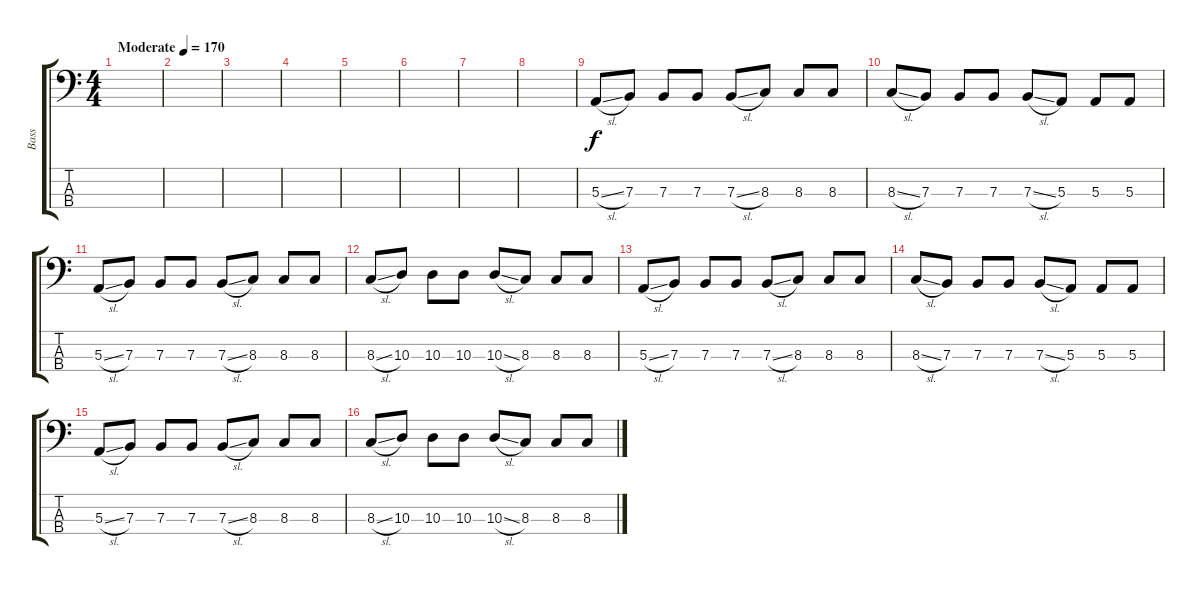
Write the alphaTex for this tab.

\track ("Bass" "Bass") {instrument electricbassfinger}
\staff {score tabs}
\tuning (D2 A1 E1 A0) {hide}
\ts (4 4)
\tempo (170 "Moderate")
\clef f4
\ks c
|
|
|
|
|
|
|
|
5.3{sl}.8 7.3.8 7.3.8 7.3.8 7.3{sl}.8 8.3.8 8.3.8 8.3.8 |
8.3{sl}.8 7.3.8 7.3.8 7.3.8 7.3{sl}.8 5.3.8 5.3.8 5.3.8 |
5.3{sl}.8 7.3.8 7.3.8 7.3.8 7.3{sl}.8 8.3.8 8.3.8 8.3.8 |
8.3{sl}.8 10.3.8 10.3.8 10.3.8 10.3{sl}.8 8.3.8 8.3.8 8.3.8 |
5.3{sl}.8 7.3.8 7.3.8 7.3.8 7.3{sl}.8 8.3.8 8.3.8 8.3.8 |
8.3{sl}.8 7.3.8 7.3.8 7.3.8 7.3{sl}.8 5.3.8 5.3.8 5.3.8 |
5.3{sl}.8 7.3.8 7.3.8 7.3.8 7.3{sl}.8 8.3.8 8.3.8 8.3.8 |
8.3{sl}.8 10.3.8 10.3.8 10.3.8 10.3{sl}.8 8.3.8 8.3.8 8.3.8
